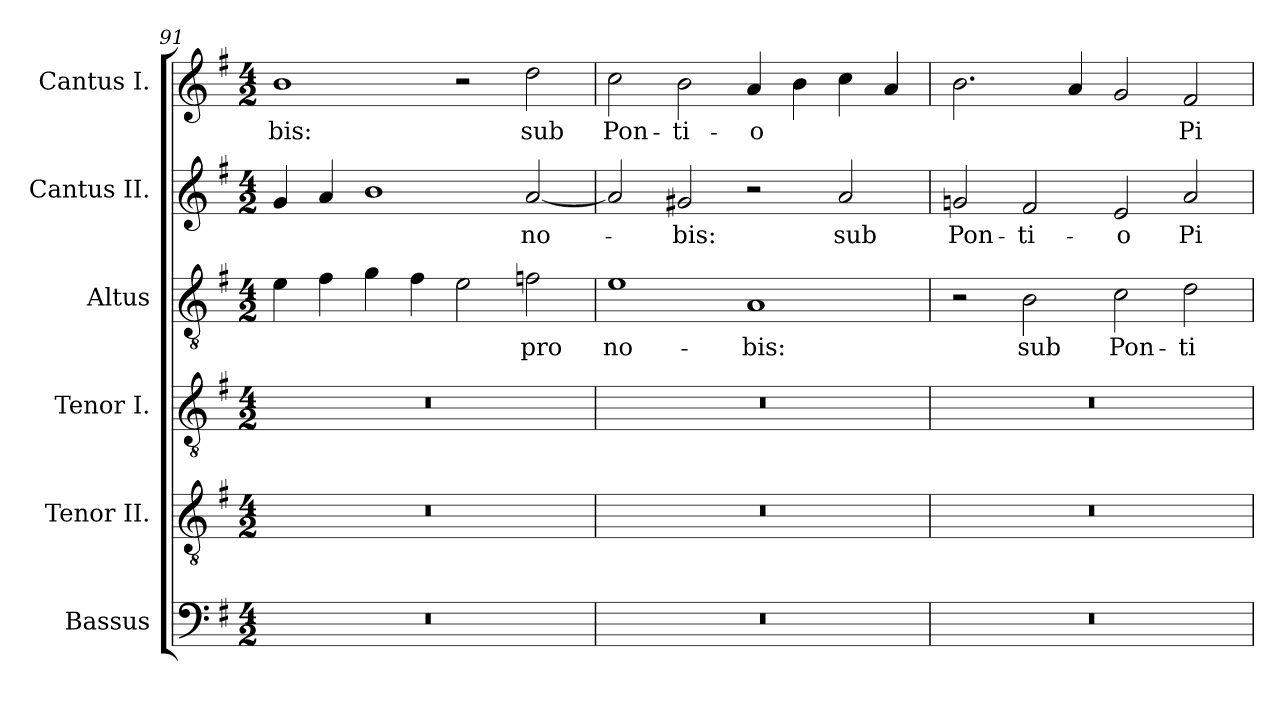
**kern	**kern	**kern	**kern	**text	**kern	**text	**kern	**text
*part6	*part5	*part4	*part3	*part3	*part2	*part2	*part1	*part1
*staff6	*staff5	*staff4	*staff3	*staff3	*staff2	*staff2	*staff1	*staff1
*I"Bassus	*I"Tenor II.	*I"Tenor I.	*I"Altus	*	*I"Cantus II.	*	*I"Cantus I.	*
*I'B.	*I'T. II.	*I'T. I.	*I'A.	*	*I'C. II	*	*I'C. I	*
*clefF4	*clefGv2	*clefGv2	*clefGv2	*	*clefG2	*	*clefG2	*
*	*ITrd7c12	*ITrd7c12	*ITrd7c12	*	*	*	*	*
*k[f#]	*k[f#]	*k[f#]	*k[f#]	*	*k[f#]	*	*k[f#]	*
*G:	*G:	*G:	*G:	*	*G:	*	*G:	*
*M4/2	*M4/2	*M4/2	*M4/2	*	*M4/2	*	*M4/2	*
=91	=91	=91	=91	=91	=91	=91	=91	=91
!LO:N:vis=1	!LO:N:vis=1	!LO:N:vis=1	!	!	!	!	!	!
!	!	!	!	!	!	!	!	!LO:LY:b:color=#000000
0r	0r	0r	4Ei\	.	4gi/	.	1bi	-bis:
.	.	.	4F#i\	.	4ai/	.	.	.
.	.	.	4Gi\	.	1bi	.	.	.
.	.	.	4F#i\	.	.	.	.	.
.	.	.	2Ei\	.	.	.	2r	.
!	!	!	!	!LO:LY:b:color=#000000	!	!	!	!
!	!	!	!	!	!	!LO:LY:b:color=#000000	!	!
!	!	!	!	!	!	!	!	!LO:LY:b:color=#000000
.	.	.	2Fni\	pro	[2ai/	no-	2ddi\	sub
!!LO:LB:g=z
=92	=92	=92	=92	=92	=92	=92	=92	=92
!LO:N:vis=1	!LO:N:vis=1	!LO:N:vis=1	!	!	!	!	!	!
!	!	!	!	!LO:LY:b:color=#000000	!	!	!	!
!	!	!	!	!	!	!	!	!LO:LY:b:color=#000000
0r	0r	0r	1Ei	no-	2ai/]	.	2cci\	Pon-
!	!	!	!	!	!	!LO:LY:b:color=#000000	!	!
!	!	!	!	!	!	!	!	!LO:LY:b:color=#000000
.	.	.	.	.	2g#Xi/	-bis:	2bi\	-ti-
!	!	!	!	!LO:LY:b:color=#000000	!	!	!	!
!	!	!	!	!	!	!	!	!LO:LY:b:color=#000000
.	.	.	1AAi	-bis:	2r	.	4ai/	-o
.	.	.	.	.	.	.	4bi\	.
!	!	!	!	!	!	!LO:LY:b:color=#000000	!	!
.	.	.	.	.	2ai/	sub	4cci\	.
.	.	.	.	.	.	.	4ai/	.
=93	=93	=93	=93	=93	=93	=93	=93	=93
!LO:N:vis=1	!LO:N:vis=1	!LO:N:vis=1	!	!	!	!	!	!
!	!	!	!	!	!	!LO:LY:b:color=#000000	!	!
0r	0r	0r	2r	.	2gni/	Pon-	2.bi\	.
!	!	!	!	!LO:LY:b:color=#000000	!	!	!	!
!	!	!	!	!	!	!LO:LY:b:color=#000000	!	!
.	.	.	2BBi\	sub	2f#i/	-ti-	.	.
.	.	.	.	.	.	.	4ai/	.
!	!	!	!	!LO:LY:b:color=#000000	!	!	!	!
!	!	!	!	!	!	!LO:LY:b:color=#000000	!	!
.	.	.	2Ci\	Pon-	2ei/	-o	2gi/	.
!	!	!	!	!LO:LY:b:color=#000000	!	!	!	!
!	!	!	!	!	!	!LO:LY:b:color=#000000	!	!
!	!	!	!	!	!	!	!	!LO:LY:b:color=#000000
.	.	.	2Di\	-ti-	2ai/	Pi-	2f#i/	Pi-
=	=	=	=	=	=	=	=	=
*-	*-	*-	*-	*-	*-	*-	*-	*-
